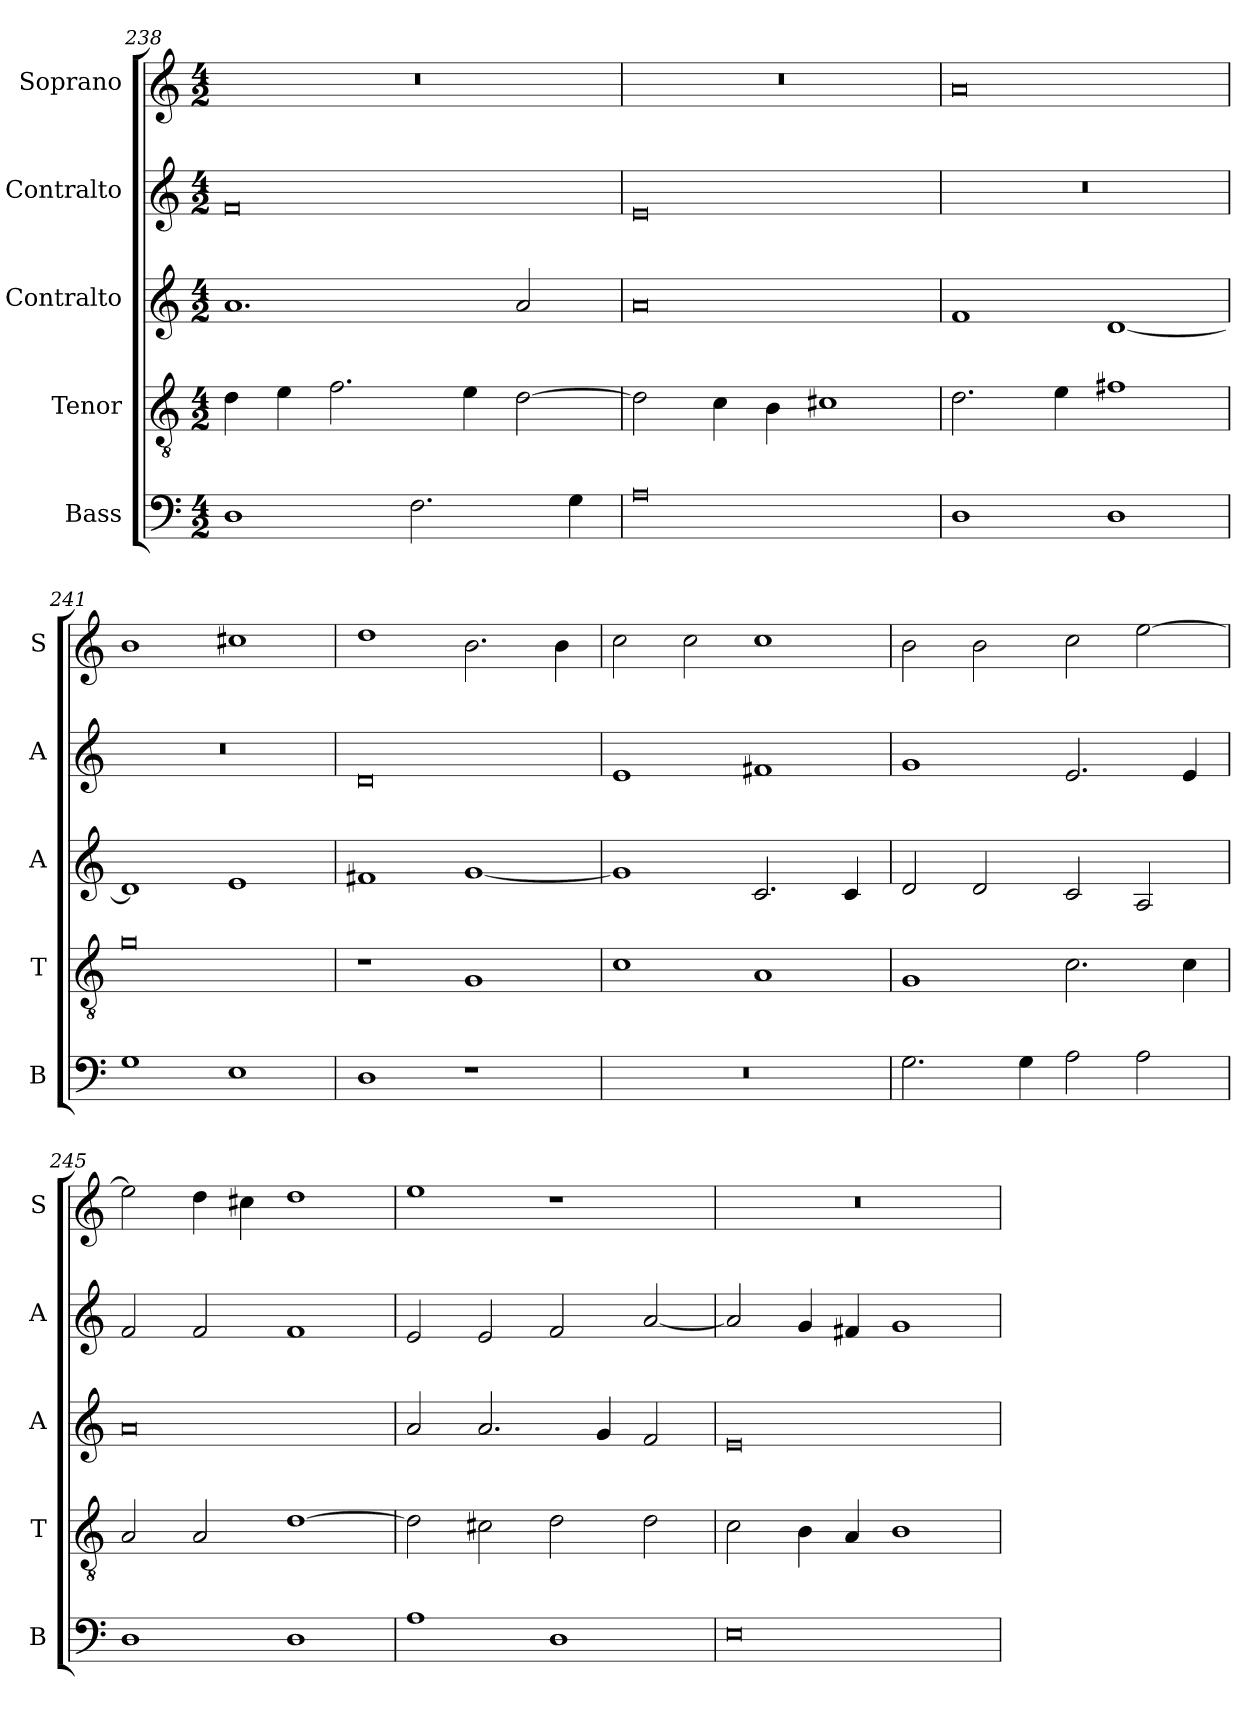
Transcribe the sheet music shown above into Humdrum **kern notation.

**kern	**kern	**kern	**kern	**kern
*part5	*part4	*part3	*part2	*part1
*staff5	*staff4	*staff3	*staff2	*staff1
*I"Bass	*I"Tenor	*I"Contralto	*I"Contralto	*I"Soprano
*I'B	*I'T	*I'A	*I'A	*I'S
*clefF4	*clefGv2	*clefG2	*clefG2	*clefG2
*k[]	*k[]	*k[]	*k[]	*k[]
*G:mix	*G:mix	*G:mix	*G:mix	*G:mix
*M4/2	*M4/2	*M4/2	*M4/2	*M4/2
=238	=238	=238	=238	=238
1D	4d	1.a	0f	0r
.	4e	.	.	.
.	2.f	.	.	.
2.F	.	.	.	.
.	4e	.	.	.
.	[2d	2a	.	.
4G	.	.	.	.
=239	=239	=239	=239	=239
0A	2d]	0a	0e	0r
.	4c	.	.	.
.	4B	.	.	.
.	1c#X	.	.	.
=240	=240	=240	=240	=240
1D	2.d	1f	0r	0a
.	4e	.	.	.
1D	1f#X	[1d	.	.
=241	=241	=241	=241	=241
1G	0g	1d]	0r	1b
1E	.	1e	.	1cc#X
=242	=242	=242	=242	=242
1D	1r	1f#X	0d	1dd
1r	1G	[1g	.	2.b
.	.	.	.	4b
=243	=243	=243	=243	=243
0r	1c	1g]	1e	2cc
.	.	.	.	2cc
.	1A	2.c	1f#X	1cc
.	.	4c	.	.
=244	=244	=244	=244	=244
2.G	1G	2d	1g	2b
.	.	2d	.	2b
4G	.	.	.	.
2A	2.c	2c	2.e	2cc
2A	.	2A	.	[2ee
.	4c	.	4e	.
=245	=245	=245	=245	=245
1D	2A	0a	2f	2ee]
.	2A	.	2f	4dd
.	.	.	.	4cc#X
1D	[1d	.	1f	1dd
=246	=246	=246	=246	=246
1A	2d]	2a	2e	1ee
.	2c#X	2.a	2e	.
1D	2d	.	2f	1r
.	.	4g	.	.
.	2d	2f	[2a	.
=247	=247	=247	=247	=247
0E	2c	0e	2a]	0r
.	4B	.	4g	.
.	4A	.	4f#X	.
.	1B	.	1g	.
=	=	=	=	=
*-	*-	*-	*-	*-
